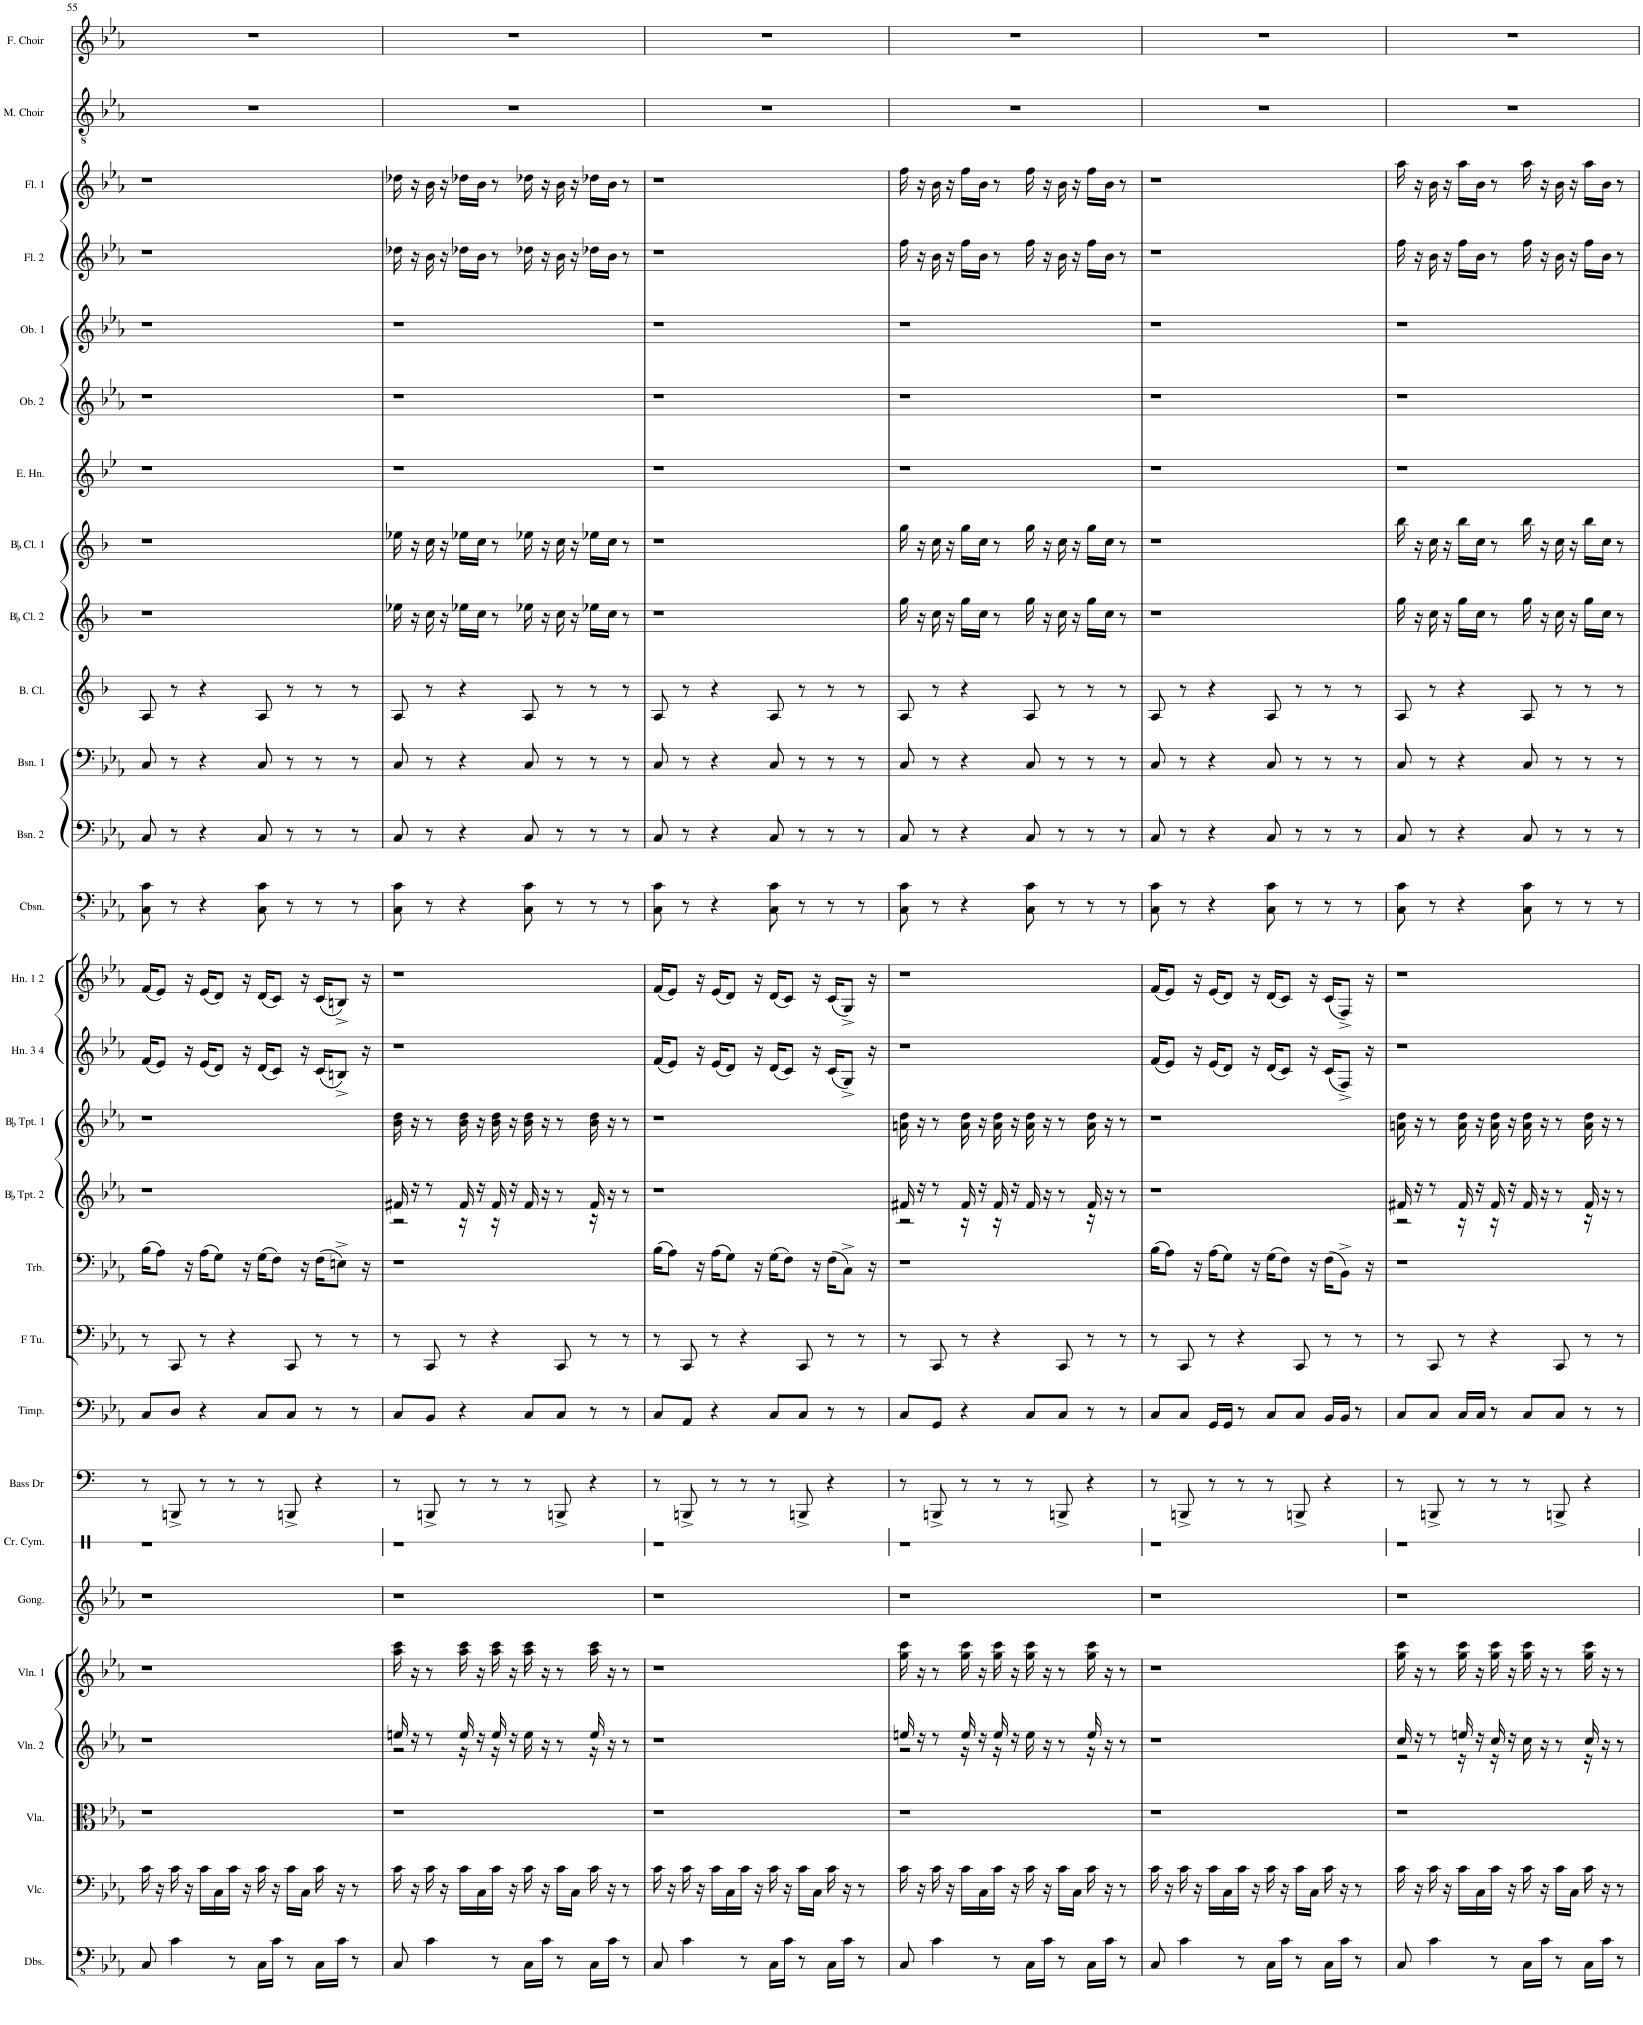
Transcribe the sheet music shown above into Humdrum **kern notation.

**kern	**kern	**kern	**kern	**kern	**kern	**kern	**kern	**kern	**kern	**kern	**kern	**kern	**kern	**kern	**kern	**kern	**kern	**kern	**kern	**kern	**kern	**kern	**kern	**kern	**kern	**kern	**kern
*part28	*part27	*part26	*part25	*part24	*part23	*part22	*part21	*part20	*part19	*part18	*part17	*part16	*part15	*part14	*part13	*part12	*part11	*part10	*part9	*part8	*part7	*part6	*part5	*part4	*part3	*part2	*part1
*staff28	*staff27	*staff26	*staff25	*staff24	*staff23	*staff22	*staff21	*staff20	*staff19	*staff18	*staff17	*staff16	*staff15	*staff14	*staff13	*staff12	*staff11	*staff10	*staff9	*staff8	*staff7	*staff6	*staff5	*staff4	*staff3	*staff2	*staff1
*I"Double Basses	*I"Violoncello	*I"Viola	*I"Violin 2	*I"Violin 1	*I"Gong	*I"Crash Cymbal	*I"Bass Drum	*I"Timpani	*I"Tuba	*I"Trombone	*I"BaccidentalFlat Trumpet 2	*I"BaccidentalFlat Trumpet 1	*I"Horn 3 4	*I"Horn 1 2	*I"Contrabassoon	*I"Bassoon 2	*I"Bassoon 1	*I"Bass Clarinet	*I"BaccidentalFlat Clarinet 2	*I"BaccidentalFlat Clarinet 1	*I"English Horn	*I"Oboe 2	*I"Oboe 1	*I"Flute 2	*I"Flute 1	*I"Male Choir.	*I"Female Choir.
*I'Dbs.	*I'Vlc.	*I'Vla.	*I'Vln. 2	*I'Vln. 1	*I'Gong.	*I'Cr. Cym.	*I'Bass Dr	*I'Timp.	*	*I'Trb.	*I'BaccidentalFlat Tpt. 2	*I'BaccidentalFlat Tpt. 1	*I'Hn. 3 4	*I'Hn. 1 2	*I'Cbsn.	*I'Bsn. 2	*I'Bsn. 1	*I'B. Cl.	*I'BaccidentalFlat Cl. 2	*I'BaccidentalFlat Cl. 1	*I'E. Hn.	*I'Ob. 2	*I'Ob. 1	*I'Fl. 2	*I'Fl. 1	*I'M. Choir	*I'F. Choir
!!LO:PB:g=z
*clefFv4	*clefF4	*clefC3	*clefG2	*clefG2	*clefG2	*clefX	*clefF4	*clefF4	*clefF4	*clefF4	*clefG2	*clefG2	*clefG2	*clefG2	*clefFv4	*clefF4	*clefF4	*clefG2	*clefG2	*clefG2	*clefG2	*clefG2	*clefG2	*clefG2	*clefG2	*clefGv2	*clefG2
*	*	*	*	*	*	*	*	*	*	*	*Trd1c2	*Trd1c2	*Trd4c7	*Trd4c7	*Trd7c12	*	*	*Trd8c14	*Trd1c2	*Trd1c2	*Trd4c7	*	*	*	*	*	*
*k[b-e-a-]	*k[b-e-a-]	*k[b-e-a-]	*k[b-e-a-]	*k[b-e-a-]	*k[b-e-a-]	*k[]	*k[]	*k[b-e-a-]	*k[b-e-a-]	*k[b-e-a-]	*k[b-e-a-]	*k[b-e-a-]	*k[b-e-a-]	*k[b-e-a-]	*k[b-e-a-]	*k[b-e-a-]	*k[b-e-a-]	*k[b-]	*k[b-]	*k[b-]	*k[b-e-]	*k[b-e-a-]	*k[b-e-a-]	*k[b-e-a-]	*k[b-e-a-]	*k[b-e-a-]	*k[b-e-a-]
=55	=55	=55	=55	=55	=55	=55	=55	=55	=55	=55	=55	=55	=55	=55	=55	=55	=55	=55	=55	=55	=55	=55	=55	=55	=55	=55	=55
8CC/	16c\	1r	1r	1r	1r	1r	8r	8C/L	8r	(16B-\KL	1r	1r	(16f/KL	(16f/KL	8CC\ 8C\	8C/	8C/	8A/	1r	1r	1r	1r	1r	1r	1r	1r	1r
.	16r	.	.	.	.	.	.	.	.	8A-\J)	.	.	8e-/J)	8e-/J)	.	.	.	.	.	.	.	.	.	.	.	.	.
4C\	16c\	.	.	.	.	.	8BBBn^/	8D/J	8CC/	.	.	.	.	.	8r	8r	8r	8r	.	.	.	.	.	.	.	.	.
.	16r	.	.	.	.	.	.	.	.	16r	.	.	16r	16r	.	.	.	.	.	.	.	.	.	.	.	.	.
.	16c\LL	.	.	.	.	.	8r	4r	8r	(16A-\KL	.	.	(16e-/KL	(16e-/KL	4r	4r	4r	4r	.	.	.	.	.	.	.	.	.
.	16C\	.	.	.	.	.	.	.	.	8G\J)	.	.	8d/J)	8d/J)	.	.	.	.	.	.	.	.	.	.	.	.	.
8r	16c\JJ	.	.	.	.	.	8r	.	4r	.	.	.	.	.	.	.	.	.	.	.	.	.	.	.	.	.	.
.	16r	.	.	.	.	.	.	.	.	16r	.	.	16r	16r	.	.	.	.	.	.	.	.	.	.	.	.	.
16CC\LL	16c\	.	.	.	.	.	8r	8C/L	.	(16G\KL	.	.	(16d/KL	(16d/KL	8CC\ 8C\	8C/	8C/	8A/	.	.	.	.	.	.	.	.	.
16C\JJ	16r	.	.	.	.	.	.	.	.	8F\J)	.	.	8c/J)	8c/J)	.	.	.	.	.	.	.	.	.	.	.	.	.
8r	16c\LL	.	.	.	.	.	8BBBn^/	8C/J	8CC/	.	.	.	.	.	8r	8r	8r	8r	.	.	.	.	.	.	.	.	.
.	16C\JJ	.	.	.	.	.	.	.	.	16r	.	.	16r	16r	.	.	.	.	.	.	.	.	.	.	.	.	.
16CC\LL	16c\	.	.	.	.	.	4r	8r	8r	(16F\KL	.	.	(16c/KL	(16c/KL	8r	8r	8r	8r	.	.	.	.	.	.	.	.	.
16C\JJ	16r	.	.	.	.	.	.	.	.	8En^\J)	.	.	8Bn^/J)	8Bn^/J)	.	.	.	.	.	.	.	.	.	.	.	.	.
8r	8r	.	.	.	.	.	.	8r	8r	.	.	.	.	.	8r	8r	8r	8r	.	.	.	.	.	.	.	.	.
.	.	.	.	.	.	.	.	.	.	16r	.	.	16r	16r	.	.	.	.	.	.	.	.	.	.	.	.	.
=56	=56	=56	=56	=56	=56	=56	=56	=56	=56	=56	=56	=56	=56	=56	=56	=56	=56	=56	=56	=56	=56	=56	=56	=56	=56	=56	=56
*	*	*	*^	*	*	*	*	*	*	*	*^	*	*	*	*	*	*	*	*	*	*	*	*	*	*	*	*
8CC/	16c\	1r	16een/	2r	16aa-\ 16ccc\	1r	1r	8r	8C/L	8r	1r	16f#X/	2r	16b-\ 16dd\	1r	1r	8CC\ 8C\	8C/	8C/	8A/	16ee-X\	16ee-X\	1r	1r	1r	16dd-X\	16dd-X\	1r	1r
.	16r	.	16r	.	16r	.	.	.	.	.	.	16r	.	16r	.	.	.	.	.	.	16r	16r	.	.	.	16r	16r	.	.
4C\	16c\	.	8r	.	8r	.	.	8BBBn^/	8BB-/J	8CC/	.	8r	.	8r	.	.	8r	8r	8r	8r	16cc\	16cc\	.	.	.	16b-\	16b-\	.	.
.	16r	.	.	.	.	.	.	.	.	.	.	.	.	.	.	.	.	.	.	.	16r	16r	.	.	.	16r	16r	.	.
.	16c\LL	.	16ee/	.	16aa-\ 16ccc\	.	.	8r	4r	8r	.	16f#/	.	16b-\ 16dd\	.	.	4r	4r	4r	4r	16ee-X\LL	16ee-X\LL	.	.	.	16dd-X\LL	16dd-X\LL	.	.
.	16C\	.	16r	.	16r	.	.	.	.	.	.	16r	.	16r	.	.	.	.	.	.	16cc\JJ	16cc\JJ	.	.	.	16b-\JJ	16b-\JJ	.	.
8r	16c\JJ	.	16ee/	.	16aa-\ 16ccc\	.	.	8r	.	4r	.	16f#/	.	16b-\ 16dd\	.	.	.	.	.	.	8r	8r	.	.	.	8r	8r	.	.
.	16r	.	16r	.	16r	.	.	.	.	.	.	16r	.	16r	.	.	.	.	.	.	.	.	.	.	.	.	.	.	.
16CC\LL	16c\	.	16ee\	16r	16aa-\ 16ccc\	.	.	8r	8C/L	.	.	16f#/	16r	16b-\ 16dd\	.	.	8CC\ 8C\	8C/	8C/	8A/	16ee-X\	16ee-X\	.	.	.	16dd-X\	16dd-X\	.	.
16C\JJ	16r	.	16r	16r	16r	.	.	.	.	.	.	16r	16r	16r	.	.	.	.	.	.	16r	16r	.	.	.	16r	16r	.	.
8r	16c\LL	.	8r	8ryy	8r	.	.	8BBBn^/	8C/J	8CC/	.	8r	8ryy	8r	.	.	8r	8r	8r	8r	16cc\	16cc\	.	.	.	16b-\	16b-\	.	.
.	16C\JJ	.	.	.	.	.	.	.	.	.	.	.	.	.	.	.	.	.	.	.	16r	16r	.	.	.	16r	16r	.	.
16CC\LL	16c\	.	16ee/	16r	16aa-\ 16ccc\	.	.	4r	8r	8r	.	16f#/	16r	16b-\ 16dd\	.	.	8r	8r	8r	8r	16ee-X\LL	16ee-X\LL	.	.	.	16dd-X\LL	16dd-X\LL	.	.
16C\JJ	16r	.	16r	8.ryy	16r	.	.	.	.	.	.	16r	8.ryy	16r	.	.	.	.	.	.	16cc\JJ	16cc\JJ	.	.	.	16b-\JJ	16b-\JJ	.	.
8r	8r	.	8r	.	8r	.	.	.	8r	8r	.	8r	.	8r	.	.	8r	8r	8r	8r	8r	8r	.	.	.	8r	8r	.	.
*	*	*	*v	*v	*	*	*	*	*	*	*	*v	*v	*	*	*	*	*	*	*	*	*	*	*	*	*	*	*	*
=57	=57	=57	=57	=57	=57	=57	=57	=57	=57	=57	=57	=57	=57	=57	=57	=57	=57	=57	=57	=57	=57	=57	=57	=57	=57	=57	=57
8CC/	16c\	1r	1r	1r	1r	1r	8r	8C/L	8r	(16B-\KL	1r	1r	(16f/KL	(16f/KL	8CC\ 8C\	8C/	8C/	8A/	1r	1r	1r	1r	1r	1r	1r	1r	1r
.	16r	.	.	.	.	.	.	.	.	8A-\J)	.	.	8e-/J)	8e-/J)	.	.	.	.	.	.	.	.	.	.	.	.	.
4C\	16c\	.	.	.	.	.	8BBBn^/	8AA-/J	8CC/	.	.	.	.	.	8r	8r	8r	8r	.	.	.	.	.	.	.	.	.
.	16r	.	.	.	.	.	.	.	.	16r	.	.	16r	16r	.	.	.	.	.	.	.	.	.	.	.	.	.
.	16c\LL	.	.	.	.	.	8r	4r	8r	(16A-\KL	.	.	(16e-/KL	(16e-/KL	4r	4r	4r	4r	.	.	.	.	.	.	.	.	.
.	16C\	.	.	.	.	.	.	.	.	8G\J)	.	.	8d/J)	8d/J)	.	.	.	.	.	.	.	.	.	.	.	.	.
8r	16c\JJ	.	.	.	.	.	8r	.	4r	.	.	.	.	.	.	.	.	.	.	.	.	.	.	.	.	.	.
.	16r	.	.	.	.	.	.	.	.	16r	.	.	16r	16r	.	.	.	.	.	.	.	.	.	.	.	.	.
16CC\LL	16c\	.	.	.	.	.	8r	8C/L	.	(16G\KL	.	.	(16d/KL	(16d/KL	8CC\ 8C\	8C/	8C/	8A/	.	.	.	.	.	.	.	.	.
16C\JJ	16r	.	.	.	.	.	.	.	.	8F\J)	.	.	8c/J)	8c/J)	.	.	.	.	.	.	.	.	.	.	.	.	.
8r	16c\LL	.	.	.	.	.	8BBBn^/	8C/J	8CC/	.	.	.	.	.	8r	8r	8r	8r	.	.	.	.	.	.	.	.	.
.	16C\JJ	.	.	.	.	.	.	.	.	16r	.	.	16r	16r	.	.	.	.	.	.	.	.	.	.	.	.	.
16CC\LL	16c\	.	.	.	.	.	4r	8r	8r	(16F\KL	.	.	(16c/KL	(16c/KL	8r	8r	8r	8r	.	.	.	.	.	.	.	.	.
16C\JJ	16r	.	.	.	.	.	.	.	.	8C^\J)	.	.	8G^/J)	8G^/J)	.	.	.	.	.	.	.	.	.	.	.	.	.
8r	8r	.	.	.	.	.	.	8r	8r	.	.	.	.	.	8r	8r	8r	8r	.	.	.	.	.	.	.	.	.
.	.	.	.	.	.	.	.	.	.	16r	.	.	16r	16r	.	.	.	.	.	.	.	.	.	.	.	.	.
=58	=58	=58	=58	=58	=58	=58	=58	=58	=58	=58	=58	=58	=58	=58	=58	=58	=58	=58	=58	=58	=58	=58	=58	=58	=58	=58	=58
*	*	*	*^	*	*	*	*	*	*	*	*^	*	*	*	*	*	*	*	*	*	*	*	*	*	*	*	*
8CC/	16c\	1r	16een/	2r	16gg\ 16ccc\	1r	1r	8r	8C/L	8r	1r	16f#X/	2r	16an\ 16dd\	1r	1r	8CC\ 8C\	8C/	8C/	8A/	16gg\	16gg\	1r	1r	1r	16ff\	16ff\	1r	1r
.	16r	.	16r	.	16r	.	.	.	.	.	.	16r	.	16r	.	.	.	.	.	.	16r	16r	.	.	.	16r	16r	.	.
4C\	16c\	.	8r	.	8r	.	.	8BBBn^/	8GG/J	8CC/	.	8r	.	8r	.	.	8r	8r	8r	8r	16cc\	16cc\	.	.	.	16b-\	16b-\	.	.
.	16r	.	.	.	.	.	.	.	.	.	.	.	.	.	.	.	.	.	.	.	16r	16r	.	.	.	16r	16r	.	.
.	16c\LL	.	16ee/	.	16gg\ 16ccc\	.	.	8r	4r	8r	.	16f#/	.	16a\ 16dd\	.	.	4r	4r	4r	4r	16gg\LL	16gg\LL	.	.	.	16ff\LL	16ff\LL	.	.
.	16C\	.	16r	.	16r	.	.	.	.	.	.	16r	.	16r	.	.	.	.	.	.	16cc\JJ	16cc\JJ	.	.	.	16b-\JJ	16b-\JJ	.	.
8r	16c\JJ	.	16ee/	.	16gg\ 16ccc\	.	.	8r	.	4r	.	16f#/	.	16a\ 16dd\	.	.	.	.	.	.	8r	8r	.	.	.	8r	8r	.	.
.	16r	.	16r	.	16r	.	.	.	.	.	.	16r	.	16r	.	.	.	.	.	.	.	.	.	.	.	.	.	.	.
16CC\LL	16c\	.	16ee\	16r	16gg\ 16ccc\	.	.	8r	8C/L	.	.	16f#/	16r	16a\ 16dd\	.	.	8CC\ 8C\	8C/	8C/	8A/	16gg\	16gg\	.	.	.	16ff\	16ff\	.	.
16C\JJ	16r	.	16r	16r	16r	.	.	.	.	.	.	16r	16r	16r	.	.	.	.	.	.	16r	16r	.	.	.	16r	16r	.	.
8r	16c\LL	.	8r	8ryy	8r	.	.	8BBBn^/	8C/J	8CC/	.	8r	8ryy	8r	.	.	8r	8r	8r	8r	16cc\	16cc\	.	.	.	16b-\	16b-\	.	.
.	16C\JJ	.	.	.	.	.	.	.	.	.	.	.	.	.	.	.	.	.	.	.	16r	16r	.	.	.	16r	16r	.	.
16CC\LL	16c\	.	16ee/	16r	16gg\ 16ccc\	.	.	4r	8r	8r	.	16f#/	16r	16a\ 16dd\	.	.	8r	8r	8r	8r	16gg\LL	16gg\LL	.	.	.	16ff\LL	16ff\LL	.	.
16C\JJ	16r	.	16r	8.ryy	16r	.	.	.	.	.	.	16r	8.ryy	16r	.	.	.	.	.	.	16cc\JJ	16cc\JJ	.	.	.	16b-\JJ	16b-\JJ	.	.
8r	8r	.	8r	.	8r	.	.	.	8r	8r	.	8r	.	8r	.	.	8r	8r	8r	8r	8r	8r	.	.	.	8r	8r	.	.
*	*	*	*v	*v	*	*	*	*	*	*	*	*v	*v	*	*	*	*	*	*	*	*	*	*	*	*	*	*	*	*
=59	=59	=59	=59	=59	=59	=59	=59	=59	=59	=59	=59	=59	=59	=59	=59	=59	=59	=59	=59	=59	=59	=59	=59	=59	=59	=59	=59
8CC/	16c\	1r	1r	1r	1r	1r	8r	8C/L	8r	(16B-\KL	1r	1r	(16f/KL	(16f/KL	8CC\ 8C\	8C/	8C/	8A/	1r	1r	1r	1r	1r	1r	1r	1r	1r
.	16r	.	.	.	.	.	.	.	.	8A-\J)	.	.	8e-/J)	8e-/J)	.	.	.	.	.	.	.	.	.	.	.	.	.
4C\	16c\	.	.	.	.	.	8BBBn^/	8C/J	8CC/	.	.	.	.	.	8r	8r	8r	8r	.	.	.	.	.	.	.	.	.
.	16r	.	.	.	.	.	.	.	.	16r	.	.	16r	16r	.	.	.	.	.	.	.	.	.	.	.	.	.
.	16c\LL	.	.	.	.	.	8r	16GG/LL	8r	(16A-\KL	.	.	(16e-/KL	(16e-/KL	4r	4r	4r	4r	.	.	.	.	.	.	.	.	.
.	16C\	.	.	.	.	.	.	16GG/JJ	.	8G\J)	.	.	8d/J)	8d/J)	.	.	.	.	.	.	.	.	.	.	.	.	.
8r	16c\JJ	.	.	.	.	.	8r	8r	4r	.	.	.	.	.	.	.	.	.	.	.	.	.	.	.	.	.	.
.	16r	.	.	.	.	.	.	.	.	16r	.	.	16r	16r	.	.	.	.	.	.	.	.	.	.	.	.	.
16CC\LL	16c\	.	.	.	.	.	8r	8C/L	.	(16G\KL	.	.	(16d/KL	(16d/KL	8CC\ 8C\	8C/	8C/	8A/	.	.	.	.	.	.	.	.	.
16C\JJ	16r	.	.	.	.	.	.	.	.	8F\J)	.	.	8c/J)	8c/J)	.	.	.	.	.	.	.	.	.	.	.	.	.
8r	16c\LL	.	.	.	.	.	8BBBn^/	8C/J	8CC/	.	.	.	.	.	8r	8r	8r	8r	.	.	.	.	.	.	.	.	.
.	16C\JJ	.	.	.	.	.	.	.	.	16r	.	.	16r	16r	.	.	.	.	.	.	.	.	.	.	.	.	.
16CC\LL	16c\	.	.	.	.	.	4r	16BB-/LL	8r	(16F\KL	.	.	(16c/KL	(16c/KL	8r	8r	8r	8r	.	.	.	.	.	.	.	.	.
16C\JJ	16r	.	.	.	.	.	.	16BB-/JJ	.	8BB-^\J)	.	.	8F^/J)	8F^/J)	.	.	.	.	.	.	.	.	.	.	.	.	.
8r	8r	.	.	.	.	.	.	8r	8r	.	.	.	.	.	8r	8r	8r	8r	.	.	.	.	.	.	.	.	.
.	.	.	.	.	.	.	.	.	.	16r	.	.	16r	16r	.	.	.	.	.	.	.	.	.	.	.	.	.
=60	=60	=60	=60	=60	=60	=60	=60	=60	=60	=60	=60	=60	=60	=60	=60	=60	=60	=60	=60	=60	=60	=60	=60	=60	=60	=60	=60
*	*	*	*^	*	*	*	*	*	*	*	*^	*	*	*	*	*	*	*	*	*	*	*	*	*	*	*	*
8CC/	16c\	1r	16cc/	2r	16gg\ 16ccc\	1r	1r	8r	8C/L	8r	1r	16f#X/	2r	16an\ 16dd\	1r	1r	8CC\ 8C\	8C/	8C/	8A/	16gg\	16bb-\	1r	1r	1r	16ff\	16aa-\	1r	1r
.	16r	.	16r	.	16r	.	.	.	.	.	.	16r	.	16r	.	.	.	.	.	.	16r	16r	.	.	.	16r	16r	.	.
4C\	16c\	.	8r	.	8r	.	.	8BBBn^/	8C/J	8CC/	.	8r	.	8r	.	.	8r	8r	8r	8r	16cc\	16cc\	.	.	.	16b-\	16b-\	.	.
.	16r	.	.	.	.	.	.	.	.	.	.	.	.	.	.	.	.	.	.	.	16r	16r	.	.	.	16r	16r	.	.
.	16c\LL	.	16een/	.	16gg\ 16ccc\	.	.	8r	16C/LL	8r	.	16f#/	.	16a\ 16dd\	.	.	4r	4r	4r	4r	16gg\LL	16bb-\LL	.	.	.	16ff\LL	16aa-\LL	.	.
.	16C\	.	16r	.	16r	.	.	.	16C/JJ	.	.	16r	.	16r	.	.	.	.	.	.	16cc\JJ	16cc\JJ	.	.	.	16b-\JJ	16b-\JJ	.	.
8r	16c\JJ	.	16cc/	.	16gg\ 16ccc\	.	.	8r	8r	4r	.	16f#/	.	16a\ 16dd\	.	.	.	.	.	.	8r	8r	.	.	.	8r	8r	.	.
.	16r	.	16r	.	16r	.	.	.	.	.	.	16r	.	16r	.	.	.	.	.	.	.	.	.	.	.	.	.	.	.
16CC\LL	16c\	.	16cc\	16r	16gg\ 16ccc\	.	.	8r	8C/L	.	.	16f#/	16r	16a\ 16dd\	.	.	8CC\ 8C\	8C/	8C/	8A/	16gg\	16bb-\	.	.	.	16ff\	16aa-\	.	.
16C\JJ	16r	.	16r	16r	16r	.	.	.	.	.	.	16r	16r	16r	.	.	.	.	.	.	16r	16r	.	.	.	16r	16r	.	.
8r	16c\LL	.	8r	8ryy	8r	.	.	8BBBn^/	8C/J	8CC/	.	8r	8ryy	8r	.	.	8r	8r	8r	8r	16cc\	16cc\	.	.	.	16b-\	16b-\	.	.
.	16C\JJ	.	.	.	.	.	.	.	.	.	.	.	.	.	.	.	.	.	.	.	16r	16r	.	.	.	16r	16r	.	.
16CC\LL	16c\	.	16cc/	16r	16gg\ 16ccc\	.	.	4r	8r	8r	.	16f#/	16r	16a\ 16dd\	.	.	8r	8r	8r	8r	16gg\LL	16bb-\LL	.	.	.	16ff\LL	16aa-\LL	.	.
16C\JJ	16r	.	16r	8.ryy	16r	.	.	.	.	.	.	16r	8.ryy	16r	.	.	.	.	.	.	16cc\JJ	16cc\JJ	.	.	.	16b-\JJ	16b-\JJ	.	.
8r	8r	.	8r	.	8r	.	.	.	8r	8r	.	8r	.	8r	.	.	8r	8r	8r	8r	8r	8r	.	.	.	8r	8r	.	.
*	*	*	*v	*v	*	*	*	*	*	*	*	*v	*v	*	*	*	*	*	*	*	*	*	*	*	*	*	*	*	*
=	=	=	=	=	=	=	=	=	=	=	=	=	=	=	=	=	=	=	=	=	=	=	=	=	=	=	=
*-	*-	*-	*-	*-	*-	*-	*-	*-	*-	*-	*-	*-	*-	*-	*-	*-	*-	*-	*-	*-	*-	*-	*-	*-	*-	*-	*-
